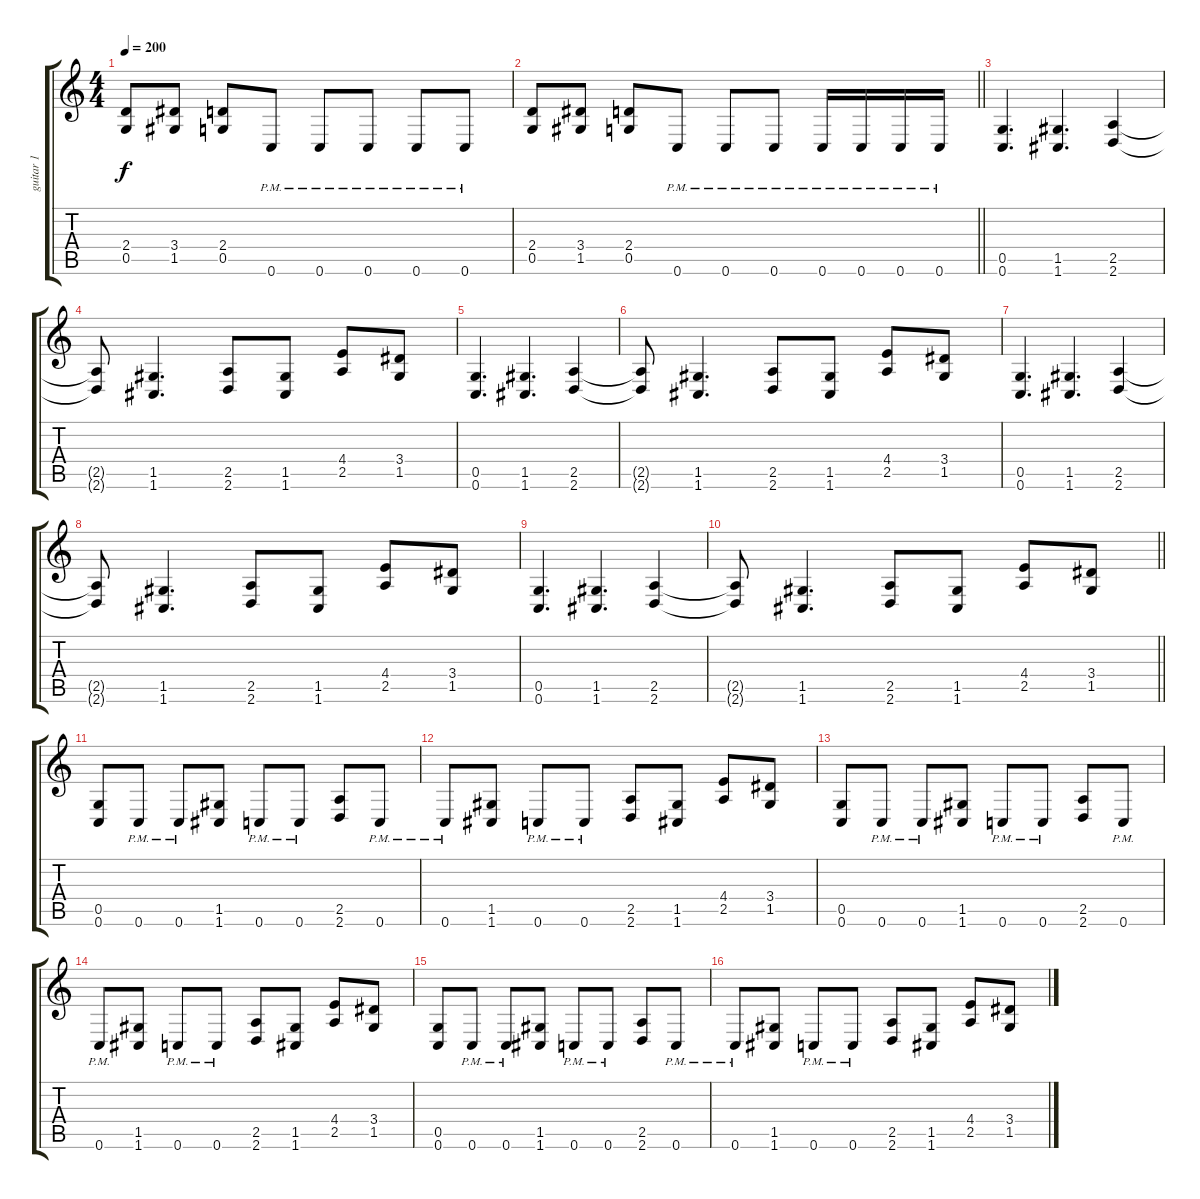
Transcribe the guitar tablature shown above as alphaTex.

\track ("guitar 1" "guitar 1") {instrument distortionguitar}
\staff {score tabs}
\tuning (D4 A3 F3 C3 G2 C2) {hide}
\ts (4 4)
\tempo 200
\clef g2
\ks c
(2.4 0.5).8{dy f} (3.4 1.5).8 (2.4 0.5).8 0.6{pm}.8 0.6{pm}.8 0.6{pm}.8 0.6{pm}.8 0.6{pm}.8 |
\barLineRight lightlight
(2.4 0.5).8 (3.4 1.5).8 (2.4 0.5).8 0.6{pm}.8 0.6{pm}.8 0.6{pm}.8 0.6{pm}.16 0.6{pm}.16 0.6{pm}.16 0.6{pm}.16 |
(0.5 0.6).4{d} (1.5 1.6).4{d} (2.5 2.6).4 |
(2.5{t} 2.6{t}).8 (1.5 1.6).4{d} (2.5 2.6).8 (1.5 1.6).8 (4.4 2.5).8 (3.4 1.5).8 |
(0.5 0.6).4{d} (1.5 1.6).4{d} (2.5 2.6).4 |
(2.5{t} 2.6{t}).8 (1.5 1.6).4{d} (2.5 2.6).8 (1.5 1.6).8 (4.4 2.5).8 (3.4 1.5).8 |
(0.5 0.6).4{d} (1.5 1.6).4{d} (2.5 2.6).4 |
(2.5{t} 2.6{t}).8 (1.5 1.6).4{d} (2.5 2.6).8 (1.5 1.6).8 (4.4 2.5).8 (3.4 1.5).8 |
(0.5 0.6).4{d} (1.5 1.6).4{d} (2.5 2.6).4 |
\barLineRight lightlight
(2.5{t} 2.6{t}).8 (1.5 1.6).4{d} (2.5 2.6).8 (1.5 1.6).8 (4.4 2.5).8 (3.4 1.5).8 |
(0.5 0.6).8 0.6{pm}.8 0.6{pm}.8 (1.5 1.6).8 0.6{pm}.8 0.6{pm}.8 (2.5 2.6).8 0.6{pm}.8 |
0.6{pm}.8 (1.5 1.6).8 0.6{pm}.8 0.6{pm}.8 (2.5 2.6).8 (1.5 1.6).8 (4.4 2.5).8 (3.4 1.5).8 |
(0.5 0.6).8 0.6{pm}.8 0.6{pm}.8 (1.5 1.6).8 0.6{pm}.8 0.6{pm}.8 (2.5 2.6).8 0.6{pm}.8 |
0.6{pm}.8 (1.5 1.6).8 0.6{pm}.8 0.6{pm}.8 (2.5 2.6).8 (1.5 1.6).8 (4.4 2.5).8 (3.4 1.5).8 |
(0.5 0.6).8 0.6{pm}.8 0.6{pm}.8 (1.5 1.6).8 0.6{pm}.8 0.6{pm}.8 (2.5 2.6).8 0.6{pm}.8 |
0.6{pm}.8 (1.5 1.6).8 0.6{pm}.8 0.6{pm}.8 (2.5 2.6).8 (1.5 1.6).8 (4.4 2.5).8 (3.4 1.5).8
